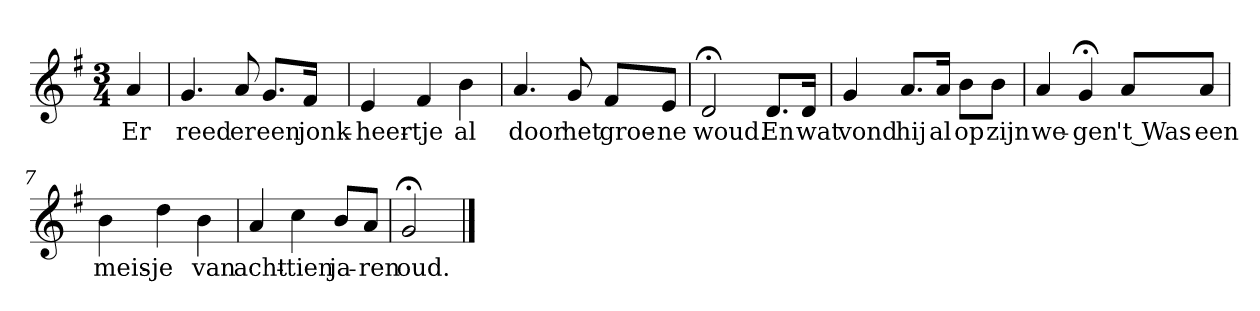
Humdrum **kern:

**kern	**text
*part1	*part1
*staff1	*staff1
*k[f#]	*
*G:	*
*M3/4	*
*MM120	*
=	=
4a	Er
=1	=1
4.g	reed
8a	er
8.gL	een
16f#Jk	jonk-
=2	=2
4e	-heer-
4f#	-tje
4b	al
=3	=3
4.a	door
8g	het
8f#L	groe-
8eJ	-ne
=4	=4
2d;<	woud.
8.dL	En
16dJk	wat
=5	=5
4g	vond
8.aL	hij
16aJk	al
8bL	op
8bJ	zijn
=6	=6
4a	we-
4g;<	-gen
8aL	't Was
8aJ	een
=7	=7
4b	meis-
4dd	-je
4b	van
=8	=8
4a	acht-
4cc	-tien
8bL	ja-
8aJ	-ren
=9	=9
2g;<	oud.
==	==
*-	*-
